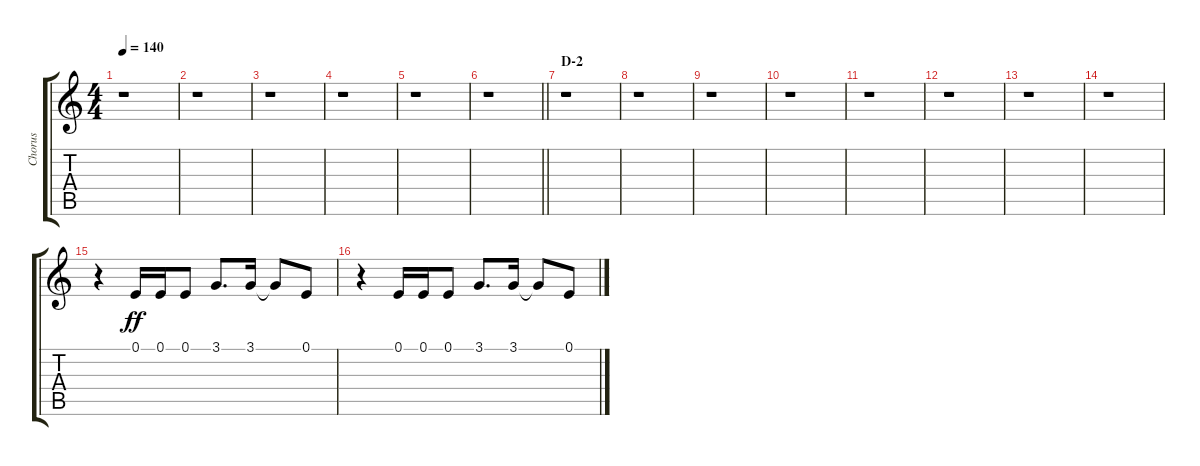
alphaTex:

\track ("Chorus" "Chorus") {instrument voiceoohs}
\staff {score tabs}
\tuning (E4 B3 G3 D3 A2 E2) {hide}
\ts (4 4)
\tempo 140
\clef g2
\ks c
r.1{dy ff} |
r.1 |
r.1 |
r.1 |
r.1 |
\barLineRight lightlight
r.1 |
\section ("" "D-2")
r.1 |
r.1 |
r.1 |
r.1 |
r.1 |
r.1 |
r.1 |
r.1 |
r.4 0.1.16 0.1.16 0.1.8 3.1.8{d} 3.1.16 3.1{t}.8 0.1.8 |
r.4 0.1.16 0.1.16 0.1.8 3.1.8{d} 3.1.16 3.1{t}.8 0.1.8
